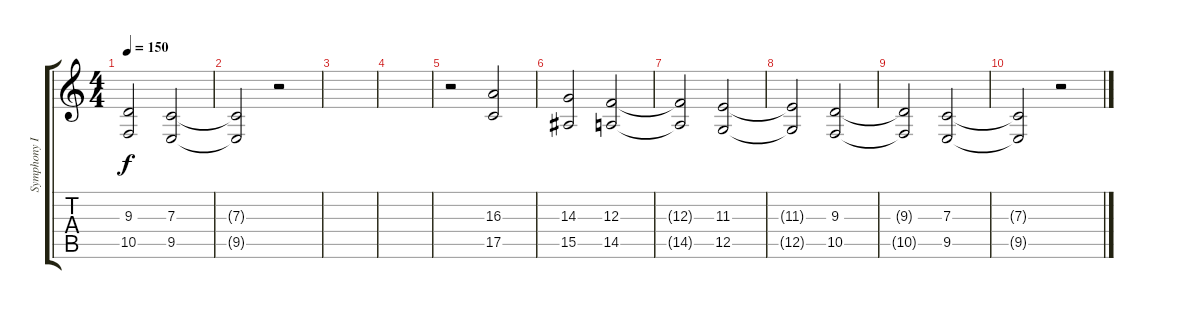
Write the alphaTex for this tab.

\track ("Symphony III" "Symphony I") {instrument choiraahs}
\staff {score tabs}
\tuning (D4 A3 F3 C3 G2 C2) {hide}
\ts (4 4)
\tempo 150
\clef g2
\ks c
(9.3{t} 10.5{t}).2{dy f} (7.3 9.5).2 |
(7.3{t} 9.5{t}).2 r.2 |
|
|
r.2 (16.3 17.5).2 |
(14.3 15.5).2 (12.3 14.5).2 |
(12.3{t} 14.5{t}).2 (11.3 12.5).2 |
(11.3{t} 12.5{t}).2 (9.3 10.5).2 |
(9.3{t} 10.5{t}).2 (7.3 9.5).2 |
(7.3{t} 9.5{t}).2 r.2
